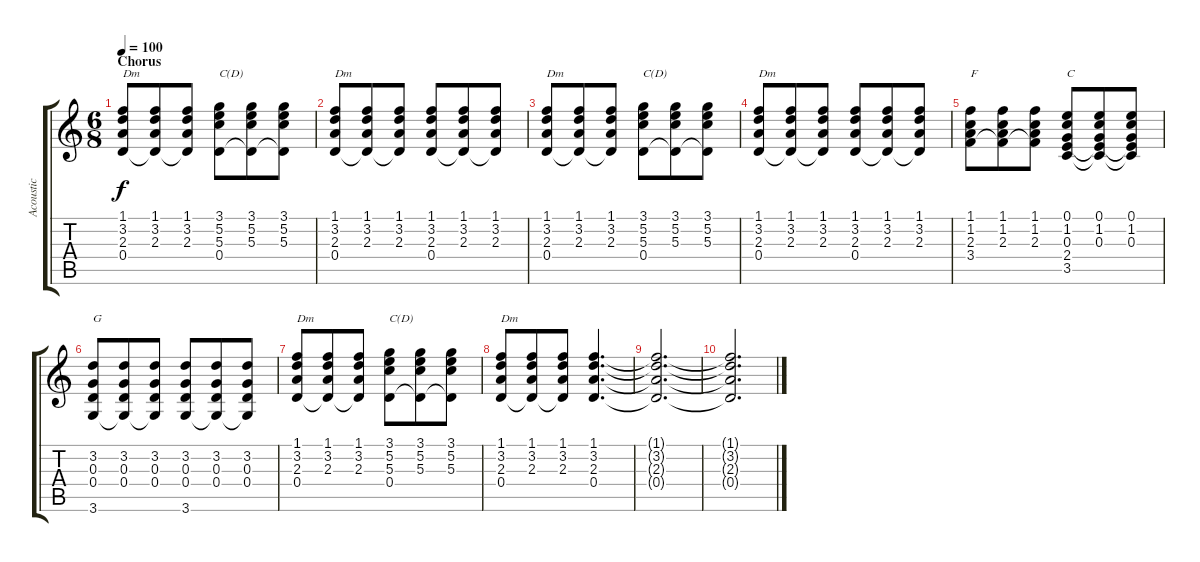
\track ("Acoustic" "Acoustic") {instrument acousticguitarsteel}
\staff {score tabs}
\tuning (E4 B3 G3 D3 A2 E2) {hide}
\ts (6 8)
\section ("" "Chorus")
\tempo 100
\clef g2
\ks c
(1.1 3.2 2.3 0.4).8{txt "Dm" dy f} (1.1 3.2 2.3 0.4{t}).8 (1.1 3.2 2.3 0.4{t}).8 (3.1 5.2 5.3 0.4).8{txt "C(D)"} (3.1 5.2 5.3 0.4{t}).8 (3.1 5.2 5.3 0.4{t}).8 |
(1.1 3.2 2.3 0.4).8{txt "Dm"} (1.1 3.2 2.3 0.4{t}).8 (1.1 3.2 2.3 0.4{t}).8 (1.1 3.2 2.3 0.4).8 (1.1 3.2 2.3 0.4{t}).8 (1.1 3.2 2.3 0.4{t}).8 |
(1.1 3.2 2.3 0.4).8{txt "Dm"} (1.1 3.2 2.3 0.4{t}).8 (1.1 3.2 2.3 0.4{t}).8 (3.1 5.2 5.3 0.4).8{txt "C(D)"} (3.1 5.2 5.3 0.4{t}).8 (3.1 5.2 5.3 0.4{t}).8 |
(1.1 3.2 2.3 0.4).8{txt "Dm"} (1.1 3.2 2.3 0.4{t}).8 (1.1 3.2 2.3 0.4{t}).8 (1.1 3.2 2.3 0.4).8 (1.1 3.2 2.3 0.4{t}).8 (1.1 3.2 2.3 0.4{t}).8 |
(1.1 1.2 2.3 3.4).8{txt "F"} (1.1 1.2 2.3 3.4{t}).8 (1.1 1.2 2.3 3.4{t}).8 (0.1 1.2 0.3 2.4 3.5).8{txt "C"} (0.1 1.2 0.3 2.4{t} 3.5{t}).8 (0.1 1.2 0.3 2.4{t} 3.5{t}).8 |
(3.2 0.3 0.4 3.6).8{txt "G"} (3.2 0.3 0.4 3.6{t}).8 (3.2 0.3 0.4 3.6{t}).8 (3.2 0.3 0.4 3.6).8 (3.2 0.3 0.4 3.6{t}).8 (3.2 0.3 0.4 3.6{t}).8 |
(1.1 3.2 2.3 0.4).8{txt "Dm"} (1.1 3.2 2.3 0.4{t}).8 (1.1 3.2 2.3 0.4{t}).8 (3.1 5.2 5.3 0.4).8{txt "C(D)"} (3.1 5.2 5.3 0.4{t}).8 (3.1 5.2 5.3 0.4{t}).8 |
(1.1 3.2 2.3 0.4).8{txt "Dm"} (1.1 3.2 2.3 0.4{t}).8 (1.1 3.2 2.3 0.4{t}).8 (1.1 3.2 2.3 0.4).4{d} |
(1.1{t} 3.2{t} 2.3{t} 0.4{t}).2{d} |
(1.1{t} 3.2{t} 2.3{t} 0.4{t}).2{d}
